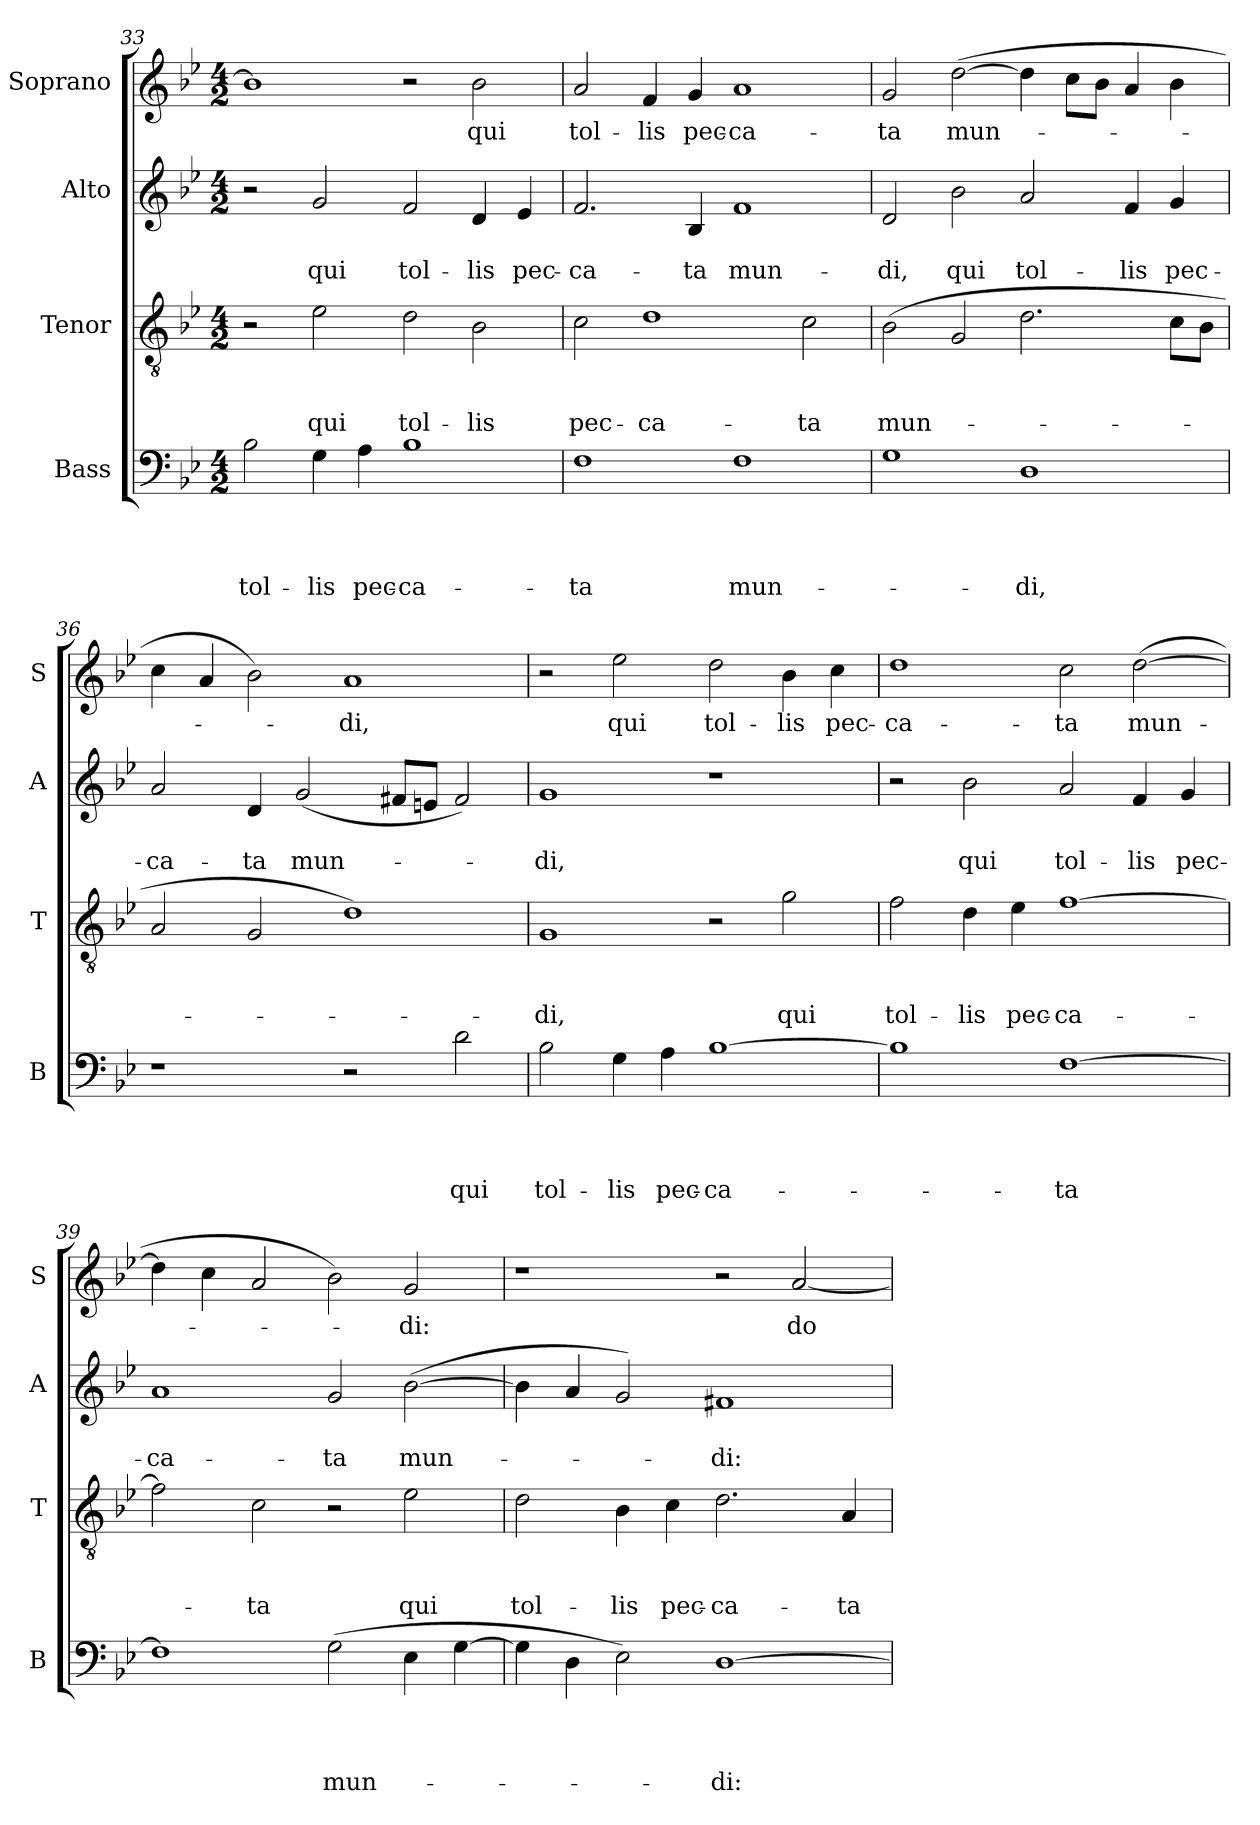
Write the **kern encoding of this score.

**kern	**text	**text	**text	**text	**kern	**text	**text	**text	**kern	**text	**text	**kern	**text
*part4	*part4	*part4	*part4	*part4	*part3	*part3	*part3	*part3	*part2	*part2	*part2	*part1	*part1
*staff4	*staff4	*staff4	*staff4	*staff4	*staff3	*staff3	*staff3	*staff3	*staff2	*staff2	*staff2	*staff1	*staff1
*I"Bass	*	*	*	*	*I"Tenor	*	*	*	*I"Alto	*	*	*I"Soprano	*
*I'B	*	*	*	*	*I'T	*	*	*	*I'A	*	*	*I'S	*
*clefF4	*	*	*	*	*clefGv2	*	*	*	*clefG2	*	*	*clefG2	*
*k[b-e-]	*	*	*	*	*k[b-e-]	*	*	*	*k[b-e-]	*	*	*k[b-e-]	*
*B-:	*	*	*	*	*B-:	*	*	*	*B-:	*	*	*B-:	*
*M4/2	*	*	*	*	*M4/2	*	*	*	*M4/2	*	*	*M4/2	*
=33	=33	=33	=33	=33	=33	=33	=33	=33	=33	=33	=33	=33	=33
!	!	!	!	!LO:LY:b	!	!	!	!	!	!	!	!	!
2B-\	.	.	.	tol-	2r	.	.	.	2r	.	.	1b-]	.
!	!	!	!	!LO:LY:b	!	!	!	!LO:LY:b	!	!	!LO:LY:b	!	!
4G\	.	.	.	-lis	2e-\	.	.	qui	2g/	.	qui	.	.
!	!	!	!	!LO:LY:b	!	!	!	!	!	!	!	!	!
4A\	.	.	.	pec-	.	.	.	.	.	.	.	.	.
!	!	!	!	!LO:LY:b	!	!	!	!LO:LY:b	!	!	!LO:LY:b	!	!
1B-	.	.	.	-ca-	2d\	.	.	tol-	2f/	.	tol-	2r	.
!	!	!	!	!	!	!	!	!LO:LY:b	!	!	!LO:LY:b	!	!LO:LY:b
.	.	.	.	.	2B-\	.	.	-lis	4d/	.	-lis	2b-\	qui
!	!	!	!	!	!	!	!	!	!	!	!LO:LY:b	!	!
.	.	.	.	.	.	.	.	.	4e-/	.	pec-	.	.
=34	=34	=34	=34	=34	=34	=34	=34	=34	=34	=34	=34	=34	=34
!	!	!	!	!LO:LY:b	!	!	!	!LO:LY:b	!	!	!LO:LY:b	!	!LO:LY:b
1F	.	.	.	-ta	2c\	.	.	pec-	2.f/	.	-ca-	2a/	tol-
!	!	!	!	!	!	!	!	!LO:LY:b	!	!	!	!	!LO:LY:b
.	.	.	.	.	1d	.	.	-ca-	.	.	.	4f/	-lis
!	!	!	!	!	!	!	!	!	!	!	!LO:LY:b	!	!LO:LY:b
.	.	.	.	.	.	.	.	.	4B-/	.	-ta	4g/	pec-
!	!	!	!	!LO:LY:b	!	!	!	!	!	!	!LO:LY:b	!	!LO:LY:b
1F	.	.	.	mun-	.	.	.	.	1f	.	mun-	1a	-ca-
!	!	!	!	!	!	!	!	!LO:LY:b	!	!	!	!	!
.	.	.	.	.	2c\	.	.	-ta	.	.	.	.	.
=35	=35	=35	=35	=35	=35	=35	=35	=35	=35	=35	=35	=35	=35
!	!	!	!	!	!	!	!	!LO:LY:b	!	!	!LO:LY:b	!	!LO:LY:b
1G	.	.	.	.	(>2B-\	.	.	mun-	2d/	.	-di,	2g/	-ta
!	!	!	!	!	!	!	!	!	!	!	!LO:LY:b	!	!LO:LY:b
.	.	.	.	.	2G/	.	.	.	2b-\	.	qui	(>[2dd\	mun-
!	!	!	!	!LO:LY:b	!	!	!	!	!	!	!LO:LY:b	!	!
1D	.	.	.	-di,	2.d\	.	.	.	2a/	.	tol-	4dd\]	.
.	.	.	.	.	.	.	.	.	.	.	.	8cc\L	.
.	.	.	.	.	.	.	.	.	.	.	.	8b-\J	.
!	!	!	!	!	!	!	!	!	!	!	!LO:LY:b	!	!
.	.	.	.	.	.	.	.	.	4f/	.	-lis	4a/	.
!	!	!	!	!	!	!	!	!	!	!	!LO:LY:b	!	!
.	.	.	.	.	8c\L	.	.	.	4g/	.	pec-	4b-\	.
.	.	.	.	.	8B-\J	.	.	.	.	.	.	.	.
!!LO:LB:g=z
=36	=36	=36	=36	=36	=36	=36	=36	=36	=36	=36	=36	=36	=36
!	!	!	!	!	!	!	!	!	!	!	!LO:LY:b	!	!
1r	.	.	.	.	2A/	.	.	.	2a/	.	-ca-	4cc\	.
.	.	.	.	.	.	.	.	.	.	.	.	4a/	.
!	!	!	!	!	!	!	!	!	!	!	!LO:LY:b	!	!
.	.	.	.	.	2G/	.	.	.	4d/	.	-ta	2b-\)	.
!	!	!	!	!	!	!	!	!	!	!	!LO:LY:b	!	!
.	.	.	.	.	.	.	.	.	(<2g/	.	mun-	.	.
!	!	!	!	!	!	!	!	!	!	!	!	!	!LO:LY:b
2r	.	.	.	.	1d)	.	.	.	.	.	.	1a	-di,
.	.	.	.	.	.	.	.	.	8f#X/L	.	.	.	.
.	.	.	.	.	.	.	.	.	8en/J	.	.	.	.
!	!	!	!	!LO:LY:b	!	!	!	!	!	!	!	!	!
2d\	.	.	.	qui	.	.	.	.	2f#/)	.	.	.	.
=37	=37	=37	=37	=37	=37	=37	=37	=37	=37	=37	=37	=37	=37
!	!	!	!	!LO:LY:b	!	!	!	!LO:LY:b	!	!	!LO:LY:b	!	!
2B-\	.	.	.	tol-	1G	.	.	-di,	1g	.	-di,	2r	.
!	!	!	!	!LO:LY:b	!	!	!	!	!	!	!	!	!LO:LY:b
4G\	.	.	.	-lis	.	.	.	.	.	.	.	2ee-\	qui
!	!	!	!	!LO:LY:b	!	!	!	!	!	!	!	!	!
4A\	.	.	.	pec-	.	.	.	.	.	.	.	.	.
!	!	!	!	!LO:LY:b	!	!	!	!	!	!	!	!	!LO:LY:b
[1B-	.	.	.	-ca-	2r	.	.	.	1r	.	.	2dd\	tol-
!	!	!	!	!	!	!	!	!LO:LY:b	!	!	!	!	!LO:LY:b
.	.	.	.	.	2g\	.	.	qui	.	.	.	4b-\	-lis
!	!	!	!	!	!	!	!	!	!	!	!	!	!LO:LY:b
.	.	.	.	.	.	.	.	.	.	.	.	4cc\	pec-
=38	=38	=38	=38	=38	=38	=38	=38	=38	=38	=38	=38	=38	=38
!	!	!	!	!	!	!	!	!LO:LY:b	!	!	!	!	!LO:LY:b
1B-]	.	.	.	.	2f\	.	.	tol-	2r	.	.	1dd	-ca-
!	!	!	!	!	!	!	!	!LO:LY:b	!	!	!LO:LY:b	!	!
.	.	.	.	.	4d\	.	.	-lis	2b-\	.	qui	.	.
!	!	!	!	!	!	!	!	!LO:LY:b	!	!	!	!	!
.	.	.	.	.	4e-\	.	.	pec-	.	.	.	.	.
!	!	!	!	!LO:LY:b	!	!	!	!LO:LY:b	!	!	!LO:LY:b	!	!LO:LY:b
[1F	.	.	.	-ta	[1f	.	.	-ca-	2a/	.	tol-	2cc\	-ta
!	!	!	!	!	!	!	!	!	!	!	!LO:LY:b	!	!LO:LY:b
.	.	.	.	.	.	.	.	.	4f/	.	-lis	(>[2dd\	mun-
!	!	!	!	!	!	!	!	!	!	!	!LO:LY:b	!	!
.	.	.	.	.	.	.	.	.	4g/	.	pec-	.	.
=39	=39	=39	=39	=39	=39	=39	=39	=39	=39	=39	=39	=39	=39
!	!	!	!	!	!	!	!	!	!	!	!LO:LY:b	!	!
1F]	.	.	.	.	2f\]	.	.	.	1a	.	-ca-	4dd\]	.
.	.	.	.	.	.	.	.	.	.	.	.	4cc\	.
!	!	!	!	!	!	!	!	!LO:LY:b	!	!	!	!	!
.	.	.	.	.	2c\	.	.	-ta	.	.	.	2a/	.
!	!	!	!	!LO:LY:b	!	!	!	!	!	!	!LO:LY:b	!	!
(>2G\	.	.	.	mun-	2r	.	.	.	2g/	.	-ta	2b-\)	.
!	!	!	!	!	!	!	!	!LO:LY:b	!	!	!LO:LY:b	!	!LO:LY:b
4E-\	.	.	.	.	2e-\	.	.	qui	(>[2b-\	.	mun-	2g/	-di:
[4G\	.	.	.	.	.	.	.	.	.	.	.	.	.
=40	=40	=40	=40	=40	=40	=40	=40	=40	=40	=40	=40	=40	=40
!	!	!	!	!	!	!	!	!LO:LY:b	!	!	!	!	!
4G\]	.	.	.	.	2d\	.	.	tol-	4b-\]	.	.	1r	.
4D\	.	.	.	.	.	.	.	.	4a/	.	.	.	.
!	!	!	!	!	!	!	!	!LO:LY:b	!	!	!	!	!
2E-\)	.	.	.	.	4B-\	.	.	-lis	2g/)	.	.	.	.
!	!	!	!	!	!	!	!	!LO:LY:b	!	!	!	!	!
.	.	.	.	.	4c\	.	.	pec-	.	.	.	.	.
!	!	!	!	!LO:LY:b	!	!	!	!LO:LY:b	!	!	!LO:LY:b	!	!
[1D	.	.	.	-di:	2.d\	.	.	-ca-	1f#X	.	-di:	2r	.
!	!	!	!	!	!	!	!	!	!	!	!	!	!LO:LY:b
.	.	.	.	.	.	.	.	.	.	.	.	[2a/	do-
!	!	!	!	!	!	!	!	!LO:LY:b	!	!	!	!	!
.	.	.	.	.	4A/	.	.	-ta	.	.	.	.	.
=	=	=	=	=	=	=	=	=	=	=	=	=	=
*-	*-	*-	*-	*-	*-	*-	*-	*-	*-	*-	*-	*-	*-
